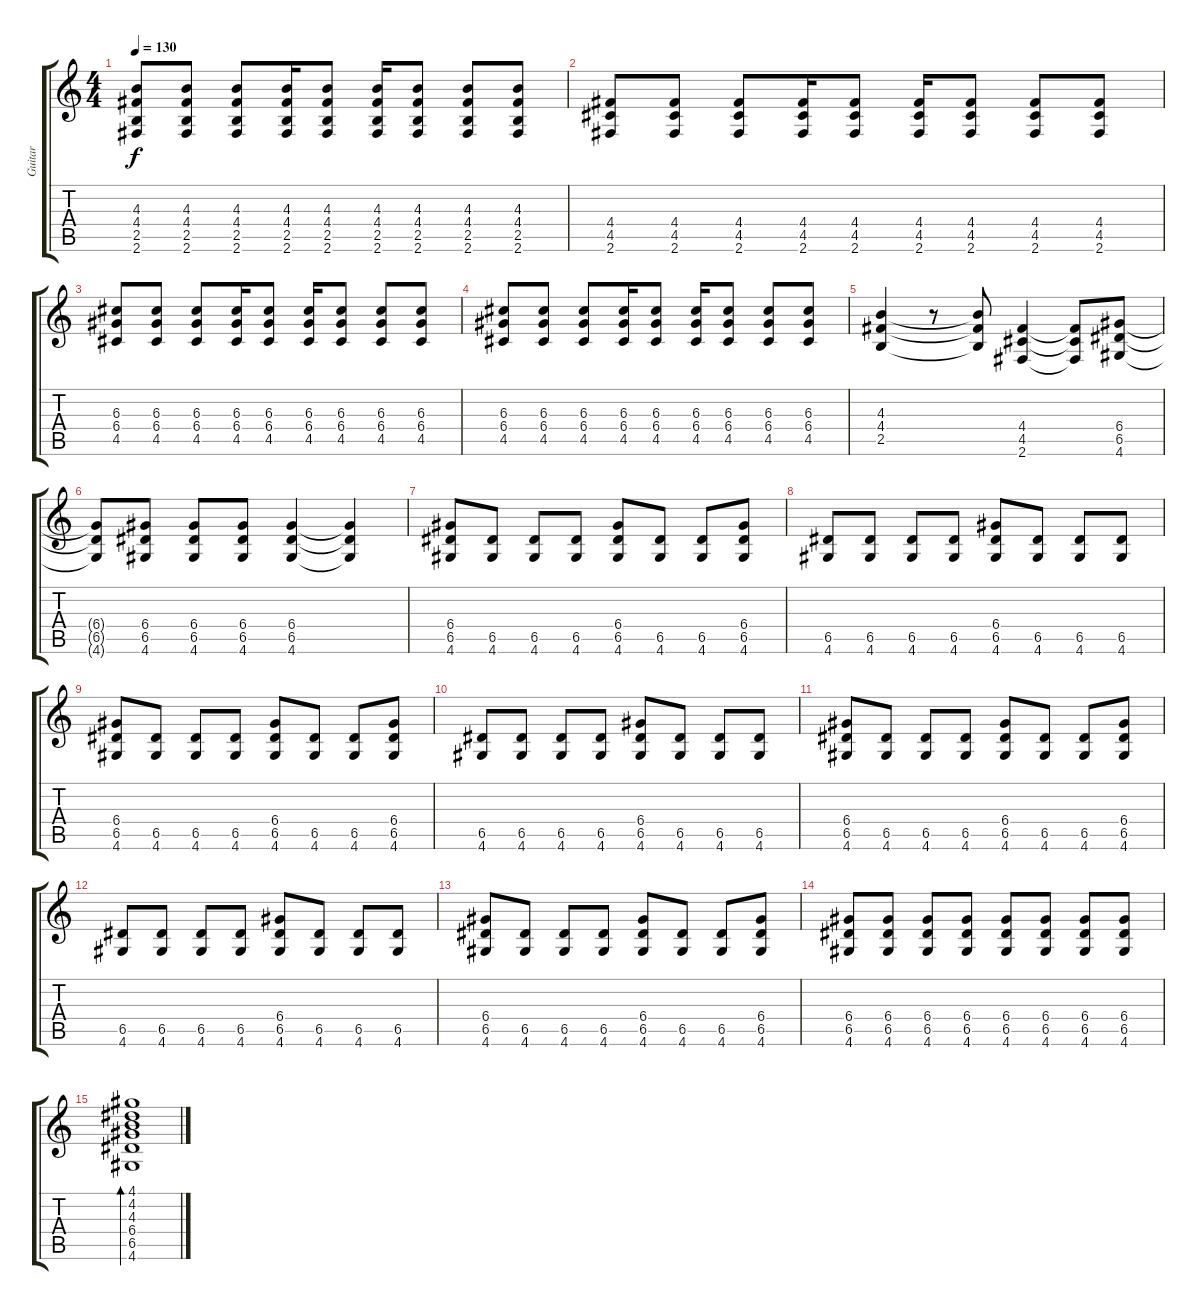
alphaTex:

\track ("Guitar" "Guitar") {instrument acousticguitarsteel}
\staff {score tabs}
\tuning (E4 B3 G3 D3 A2 E2) {hide}
\ts (4 4)
\tempo 130
\clef g2
\ks c
(4.3 4.4 2.5 2.6).8{dy f} (4.3 4.4 2.5 2.6).8 (4.3 4.4 2.5 2.6).8 (4.3 4.4 2.5 2.6).16 (4.3 4.4 2.5 2.6).8 (4.3 4.4 2.5 2.6).16 (4.3 4.4 2.5 2.6).8 (4.3 4.4 2.5 2.6).8 (4.3 4.4 2.5 2.6).8 |
(4.4 4.5 2.6).8 (4.4 4.5 2.6).8 (4.4 4.5 2.6).8 (4.4 4.5 2.6).16 (4.4 4.5 2.6).8 (4.4 4.5 2.6).16 (4.4 4.5 2.6).8 (4.4 4.5 2.6).8 (4.4 4.5 2.6).8 |
(6.3 6.4 4.5).8 (6.3 6.4 4.5).8 (6.3 6.4 4.5).8 (6.3 6.4 4.5).16 (6.3 6.4 4.5).8 (6.3 6.4 4.5).16 (6.3 6.4 4.5).8 (6.3 6.4 4.5).8 (6.3 6.4 4.5).8 |
(6.3 6.4 4.5).8 (6.3 6.4 4.5).8 (6.3 6.4 4.5).8 (6.3 6.4 4.5).16 (6.3 6.4 4.5).8 (6.3 6.4 4.5).16 (6.3 6.4 4.5).8 (6.3 6.4 4.5).8 (6.3 6.4 4.5).8 |
(4.3 4.4 2.5).4 r.8 (4.3{t} 4.4{t} 2.5{t}).8 (4.4 4.5 2.6).4 (4.4{t} 4.5{t} 2.6{t}).8 (6.4 6.5 4.6).8 |
(6.4{t} 6.5{t} 4.6{t}).8 (6.4 6.5 4.6).8 (6.4 6.5 4.6).8 (6.4 6.5 4.6).8 (6.4 6.5 4.6).4 (6.4{t} 6.5{t} 4.6{t}).4 |
(6.4 6.5 4.6).8{instrument acousticguitarsteel} (6.5 4.6).8 (6.5 4.6).8 (6.5 4.6).8 (6.4 6.5 4.6).8 (6.5 4.6).8 (6.5 4.6).8 (6.4 6.5 4.6).8 |
(6.5 4.6).8 (6.5 4.6).8 (6.5 4.6).8 (6.5 4.6).8 (6.4 6.5 4.6).8 (6.5 4.6).8 (6.5 4.6).8 (6.5 4.6).8 |
(6.4 6.5 4.6).8 (6.5 4.6).8 (6.5 4.6).8 (6.5 4.6).8 (6.4 6.5 4.6).8 (6.5 4.6).8 (6.5 4.6).8 (6.4 6.5 4.6).8 |
(6.5 4.6).8 (6.5 4.6).8 (6.5 4.6).8 (6.5 4.6).8 (6.4 6.5 4.6).8 (6.5 4.6).8 (6.5 4.6).8 (6.5 4.6).8 |
(6.4 6.5 4.6).8 (6.5 4.6).8 (6.5 4.6).8 (6.5 4.6).8 (6.4 6.5 4.6).8 (6.5 4.6).8 (6.5 4.6).8 (6.4 6.5 4.6).8 |
(6.5 4.6).8 (6.5 4.6).8 (6.5 4.6).8 (6.5 4.6).8 (6.4 6.5 4.6).8 (6.5 4.6).8 (6.5 4.6).8 (6.5 4.6).8 |
(6.4 6.5 4.6).8 (6.5 4.6).8 (6.5 4.6).8 (6.5 4.6).8 (6.4 6.5 4.6).8 (6.5 4.6).8 (6.5 4.6).8 (6.4 6.5 4.6).8 |
(6.4 6.5 4.6).8 (6.4 6.5 4.6).8 (6.4 6.5 4.6).8 (6.4 6.5 4.6).8 (6.4 6.5 4.6).8 (6.4 6.5 4.6).8 (6.4 6.5 4.6).8 (6.4 6.5 4.6).8 |
(4.1 4.2 4.3 6.4 6.5 4.6).1{bd 480}
